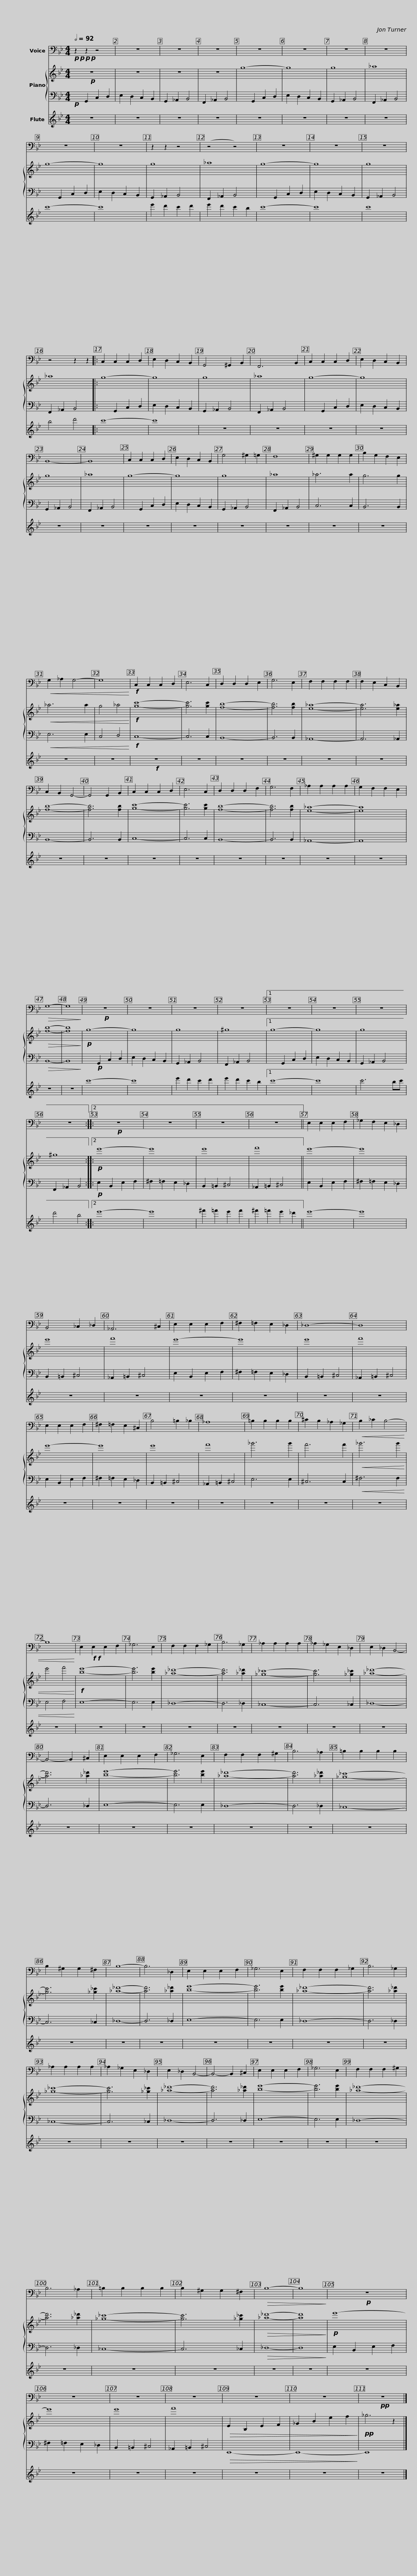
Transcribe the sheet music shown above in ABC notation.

X:1
%%score 1 { 2 | 3 } 4
L:1/8
Q:1/2=92
M:4/4
I:linebreak $
K:Bb
V:1 bass
V:2 treble
V:3 bass
V:4 treble
V:1
!p!!p!!p!!p! z2 z2 z4 | z8 | z8 | z8 | z8 | %5
 z8 | z8 | z8 | z8 |$ z8 | %10
 z2 z2 z4 | (z4 z4) | z8 | z8 | z8 | %15
 z4 z2 z2 |: C,2 C,2 C,2 D,2 |$ E,2 D,2 C,2 B,,2 | G,,4 ^G,,2 B,,2 | F,,6 B,,2 | %20
 C,2 C,2 C,2 D,2 | E,2 D,2 C,2 B,,2 | B,,8- | B,,8 | C,2 C,2 C,2 D,2 |$ %25
 E,2 D,2 C,2 B,,2 | G,4 ^G,2 =G,2 | F,8 | ^G,2 G,2 G,2 G,2 | B,2 G,2 F,2 E,2 | %30
!<(! G,2 _A,2 G,4- | G,8!<)! |!f! C,2 C,2 C,2 D,2 | E,6 C,2 |$ D,2 D,2 D,2 E,2 | %35
 G,6 E,2 | F,2 F,2 F,2 F,2 | F,2 E,2 C,2 B,,2 | C,2 B,,2 G,,4- | G,,4 G,,2 B,,2 | %40
 C,2 C,2 C,2 D,2 | E,6 C,2 | D,2 D,2 D,2 F,2 | G,6 F,2 |$ _A,2 A,2 A,2 A,2 | %45
 G,2 F,2 F,2 E,2 |!>(! G,8- | G,8!>)! |!p! z8 | z8 | %50
 z8 | z8 |1 z8 |$ z8 | z8 | %55
 z8 ::2!p! z8 | z8 | z8 | z8 ||$ %60
 E,2 E,2 E,2 F,2 | _G,2 F,2 E,2 _D,2 | B,,4 _C,2 _D,2 | _A,,6 ^C,2 | E,2 E,2 E,2 F,2 | %65
 ^F,2 =F,2 E,2 _D,2 | _D,8- |$ D,8 | E,2 E,2 E,2 F,2 | ^F,2 =F,2 E,2 ^C,2 | %70
 B,4 =B,2 _B,2 | _A,8 | =B,2 B,2 B,2 B,2 | ^C2 B,2 _A,2 _G,2 |$!<(! B,2 _C2 B,4- | %75
 B,8!<)! | E,2!f!!f! E,2 E,2 F,2 | _G,6 E,2 | F,2 F,2 F,2 _G,2 | B,6 _G,2 | %80
 _A,2 A,2 A,2 A,2 | _A,2 _G,2 E,2 _D,2 |$ E,2 _D,2 B,,4- | B,,4- B,,2 ^C,2 | E,2 E,2 E,2 F,2 | %85
 _G,6 E,2 | F,2 F,2 F,2 ^G,2 | B,6 _A,2 | =B,2 B,2 B,2 B,2 | B,2 ^G,2 G,2 ^F,2 |$ %90
 B,8- | B,6 _D,2 | E,2 E,2 E,2 F,2 | _G,6 E,2 | F,2 F,2 F,2 _G,2 | %95
 B,6 _G,2 | _A,2 A,2 A,2 A,2 | _A,2 _G,2 E,2 _D,2 |$ E,2 _D,2 B,,4- | B,,4- B,,2 ^C,2 | %100
 E,2 E,2 E,2 F,2 | _G,6 E,2 | F,2 F,2 F,2 ^G,2 | B,6 _A,2 | =B,2 B,2 B,2 B,2 | %105
 B,2 ^G,2 G,2 ^F,2 |$!>(! B,8- | B,8!>)! |!p! z8 | z8 | %110
 z8 | z8 | z8 | z8 |!pp! z8 |] %115
V:2
!p! z8 | z8 | z8 | z8 | g8- | %5
 g8 | g8 | _a8 | g8- |$ g8 | %10
 g8 | _a8 | g8- | g8 | g8 | %15
 _a8 |: g8- |$ g8 | g8 | _a8 | %20
 g8- | g8 | g8 | _a8 | g8- |$ %25
 g8 | g8 | _a8 | _a6 a2 | g6 g2 | %30
!<(! _a6 a2 | g4 _a4!<)! |!f! [gc']8- | [gc']6 [gc']2 |$ [fb]8- | %35
 [fb]6 [fb]2 | [e_a]8- | [ea]6 [e_a]2 | [fb]8- | [fb]6 [fb]2 | %40
 [gc']8- | [gc']6 [gc']2 | [fb]8- | [fb]6 [fb]2 |$ [e_a]8- | %45
 [ea]8 |!>(! [fb]8- | [fb]8!>)! |!p! g8- | g8 | %50
 g8 | ^g8 |1 g8- |$ g8 | g8 | %55
 ^g8 ::2!p! e'8- | e'8 | e'8 | f'8 ||$ %60
 e'8- | e'8 | e'8 | f'8 | e'8- | %65
 e'8 | e'8 |$ f'8 | e'8- | e'8 | %70
 e'8 | f'8 | _g'6 g'2 | f'6 f'2 |$!<(! _g'6 g'2 | %75
 e'4 f'4!<)! |!f! [be']8- | [be']6 [be']2 | [_a_d']8- | [ad']6 [_a_d']2 | %80
 [_g_c']8- | [gc']6 [_g_c']2 |$ [_a_d']8- | [ad']6 [_a_d']2 | [be']8- | %85
 [be']6 [be']2 | [_a_d']8- | [ad']6 [_a_d']2 | [_g_c']8- | [gc']6 [_g_c']2 |$ %90
 [_a_d']8- | [ad']6 [_a_d']2 | [be']8- | [be']6 [be']2 | [_a_d']8- | %95
 [ad']6 [_a_d']2 | [_g_c']8- | [gc']6 [_g_c']2 |$ [_a_d']8- | [ad']6 [_a_d']2 | %100
 [be']8- | [be']6 [be']2 | [_a_d']8- | [ad']6 [_a_d']2 | [_g_c']8- | %105
 [gc']6 [_g_c']2 |$!>(! [_a_d']8- | [ad']8!>)! |!p! e'8- | e'8 | %110
 e'8 | f'8 |!>(! E2 B,2 E2 F2 | _G2 B2 e2 f2!>)! |!pp! _g6 z2 |] %115
V:3
!p! x2 G,,2 C,2 D,2 | E,2 D,2 C,2 B,,2 | G,,2 _A,,2 B,,4 | F,,2 _A,,2 B,,4 | x2 G,,2 C,2 D,2 | %5
 E,2 D,2 C,2 B,,2 | G,,2 _A,,2 B,,4 | F,,2 _A,,2 B,,4 | x2 G,,2 C,2 D,2 |$ E,2 D,2 C,2 B,,2 | %10
 G,,2 _A,,2 B,,4 | F,,2 _A,,2 B,,4 | x2 G,,2 C,2 D,2 | E,2 D,2 C,2 B,,2 | G,,2 _A,,2 B,,4 | %15
 F,,2 _A,,2 B,,4 |: x2 G,,2 C,2 D,2 |$ E,2 D,2 C,2 B,,2 | G,,2 _A,,2 B,,4 | F,,2 _A,,2 B,,4 | %20
 x2 G,,2 C,2 D,2 | E,2 D,2 C,2 B,,2 | G,,2 _A,,2 B,,4 | F,,2 _A,,2 B,,4 | x2 G,,2 C,2 D,2 |$ %25
 E,2 D,2 C,2 B,,2 | G,,2 _A,,2 B,,4 | F,,2 _A,,2 B,,4 | C,6 C,2 | B,,6 B,,2 | %30
!<(! E,6 E,2 | C,4 D,4!<)! |!f! C,8- | C,6 C,2 |$ B,,8- | %35
 B,,6 B,,2 | _A,,8- | A,,6 _A,,2 | B,,8- | B,,6 B,,2 | %40
 C,8- | C,6 C,2 | B,,8- | B,,6 B,,2 |$ _A,,8- | %45
 A,,8 |!>(! B,,8- | B,,8!>)! | x2!p! G,,2 C,2 D,2 | E,2 D,2 C,2 B,,2 | %50
 G,,2 _A,,2 B,,4 | F,,2 _A,,2 B,,4 |1 x2 G,,2 C,2 D,2 |$ E,2 D,2 C,2 B,,2 | G,,2 _A,,2 B,,4 | %55
 F,,2 _A,,2 B,,4 ::2!p! E,2 B,,2 E,2 F,2 | ^F,2 =F,2 E,2 _D,2 | B,,2 =B,,2 ^C,4 | _A,,2 =B,,2 ^C,4 ||$ %60
 E,2 B,,2 E,2 F,2 | ^F,2 =F,2 E,2 _D,2 | B,,2 =B,,2 ^C,4 | _A,,2 =B,,2 ^C,4 | E,2 B,,2 E,2 F,2 | %65
 ^F,2 =F,2 E,2 _D,2 | B,,2 =B,,2 ^C,4 |$ _A,,2 =B,,2 ^C,4 | E,2 B,,2 E,2 F,2 | ^F,2 =F,2 E,2 _D,2 | %70
 B,,2 =B,,2 ^C,4 | _A,,2 =B,,2 ^C,4 | E,6 E,2 | ^C,6 C,2 |$!<(! ^F,6 F,2 | %75
 E,4 F,4!<)! | E,8- | E,6 E,2 | _D,8- | D,6 _D,2 | %80
 _C,8- | C,6 _C,2 |$ _D,8- | D,6 _D,2 | E,8- | %85
 E,6 E,2 | _D,8- | D,6 _D,2 | _C,8- | C,6 _C,2 |$ %90
 _D,8- | D,6 _D,2 | E,8- | E,6 E,2 | _D,8- | %95
 D,6 _D,2 | _C,8- | C,6 _C,2 |$ _D,8- | D,6 _D,2 | %100
 E,8- | E,6 E,2 | _D,8- | D,6 _D,2 | _C,8- | %105
 C,6 _C,2 |$!>(! _D,8- | D,8!>)! | E,2 B,,2 E,2 F,2 | ^F,2 =F,2 E,2 _D,2 | %110
 B,,2 =B,,2 ^C,4 | _A,,2 =B,,2 ^C,4 |!>(! E,,8- | E,,8-!>)! | E,,8 |] %115
V:4
 z8 | z8 | z8 | z8 | z8 | %5
 z8 | z8 | z8 | c'8- |$ c'8 | %10
 e'2 d'2 c'2 d'2 | e'2 d'2 c'2 b2 | c'8- | c'8 | c'8 | %15
 b4 d'4 |: c'8- |$ c'8 | z8 | z8 | %20
 z8 | z8 | z8 | z8 | z8 |$ %25
 z8 | z8 | z8 | z8 | z8 | %30
 z8 | z8 |!f! z8 | z8 |$ z8 | %35
 z8 | z8 | z8 | z8 | z8 | %40
 z8 | z8 | z8 | z8 |$ z8 | %45
 z8 | z8 | z8 | c'8- | c'8 | %50
 e'2 d'2 c'2 d'2 | e'2 d'2 c'2 b2 |1 c'8- |$ c'8 | c'6 bc' | %55
 d'4 b4 ::2 e'8- | e'8 | ^f'2 =f'2 e'2 f'2 | ^f'2 =f'2 e'2 _d'2 ||$ %60
 e'8- | e'8 | z8 | z8 | z8 | %65
 z8 | z8 |$ z8 | z8 | z8 | %70
 z8 | z8 | z8 | z8 |$ z8 | %75
 z8 | z8 | z8 | z8 | z8 | %80
 z8 | z8 |$ z8 | z8 | z8 | %85
 z8 | z8 | z8 | z8 | z8 |$ %90
 z8 | z8 | z8 | z8 | z8 | %95
 z8 | z8 | z8 |$ z8 | z8 | %100
 z8 | z8 | z8 | z8 | z8 | %105
 z8 |$ z8 | z8 | z8 | z8 | %110
 z8 | z8 | z8 | z8 | z8 |] %115
